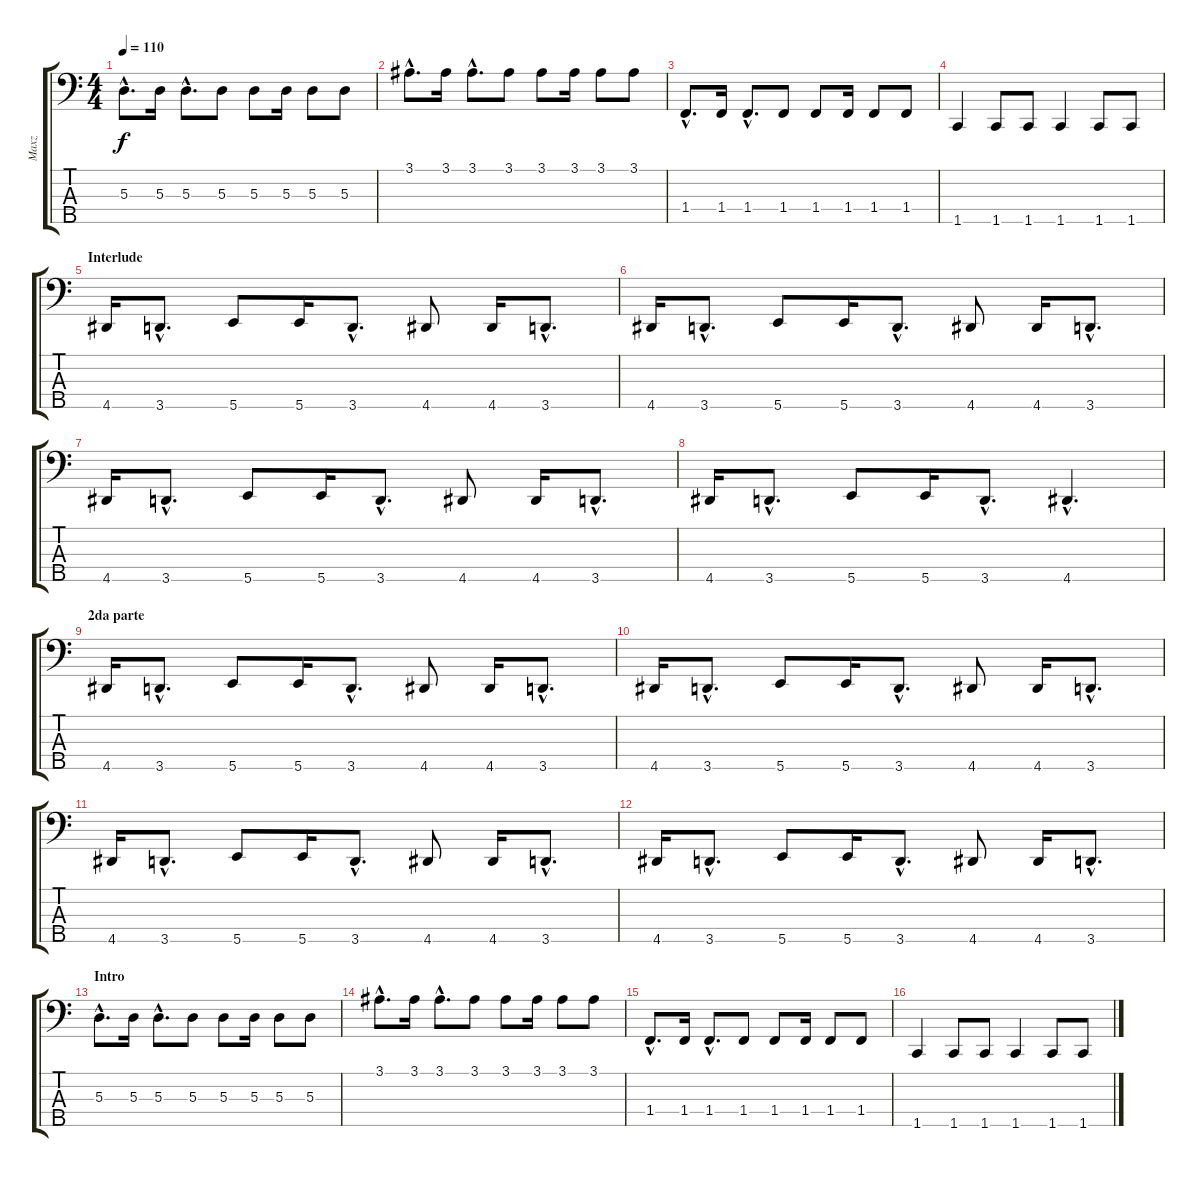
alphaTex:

\track ("Maxz" "Maxz") {instrument slapbass2}
\staff {score tabs}
\tuning (G2 D2 A1 E1 B0) {hide}
\ts (4 4)
\tempo 110
\clef f4
\ks c
5.3{hac}.8{d dy f} 5.3.16 5.3{hac}.8{d} 5.3.8 5.3.8 5.3.16 5.3.8 5.3.8 |
3.1{hac}.8{d} 3.1.16 3.1{hac}.8{d} 3.1.8 3.1.8 3.1.16 3.1.8 3.1.8 |
1.4{hac}.8{d} 1.4.16 1.4{hac}.8{d} 1.4.8 1.4.8 1.4.16 1.4.8 1.4.8 |
1.5.4 1.5.8 1.5.8 1.5.4 1.5.8 1.5.8 |
\section ("" "Interlude")
4.5.16 3.5{hac}.8{d} 5.5.8 5.5.16 3.5{hac}.8{d} 4.5.8 4.5.16 3.5{hac}.8{d} |
4.5.16 3.5{hac}.8{d} 5.5.8 5.5.16 3.5{hac}.8{d} 4.5.8 4.5.16 3.5{hac}.8{d} |
4.5.16 3.5{hac}.8{d} 5.5.8 5.5.16 3.5{hac}.8{d} 4.5.8 4.5.16 3.5{hac}.8{d} |
4.5.16 3.5{hac}.8{d} 5.5.8 5.5.16 3.5{hac}.8{d} 4.5{hac}.4{d} |
\section ("" "2da parte")
4.5.16 3.5{hac}.8{d} 5.5.8 5.5.16 3.5{hac}.8{d} 4.5.8 4.5.16 3.5{hac}.8{d} |
4.5.16 3.5{hac}.8{d} 5.5.8 5.5.16 3.5{hac}.8{d} 4.5.8 4.5.16 3.5{hac}.8{d} |
4.5.16 3.5{hac}.8{d} 5.5.8 5.5.16 3.5{hac}.8{d} 4.5.8 4.5.16 3.5{hac}.8{d} |
4.5.16 3.5{hac}.8{d} 5.5.8 5.5.16 3.5{hac}.8{d} 4.5.8 4.5.16 3.5{hac}.8{d} |
\section ("" "Intro")
5.3{hac}.8{d} 5.3.16 5.3{hac}.8{d} 5.3.8 5.3.8 5.3.16 5.3.8 5.3.8 |
3.1{hac}.8{d} 3.1.16 3.1{hac}.8{d} 3.1.8 3.1.8 3.1.16 3.1.8 3.1.8 |
1.4{hac}.8{d} 1.4.16 1.4{hac}.8{d} 1.4.8 1.4.8 1.4.16 1.4.8 1.4.8 |
1.5.4 1.5.8 1.5.8 1.5.4 1.5.8 1.5.8
